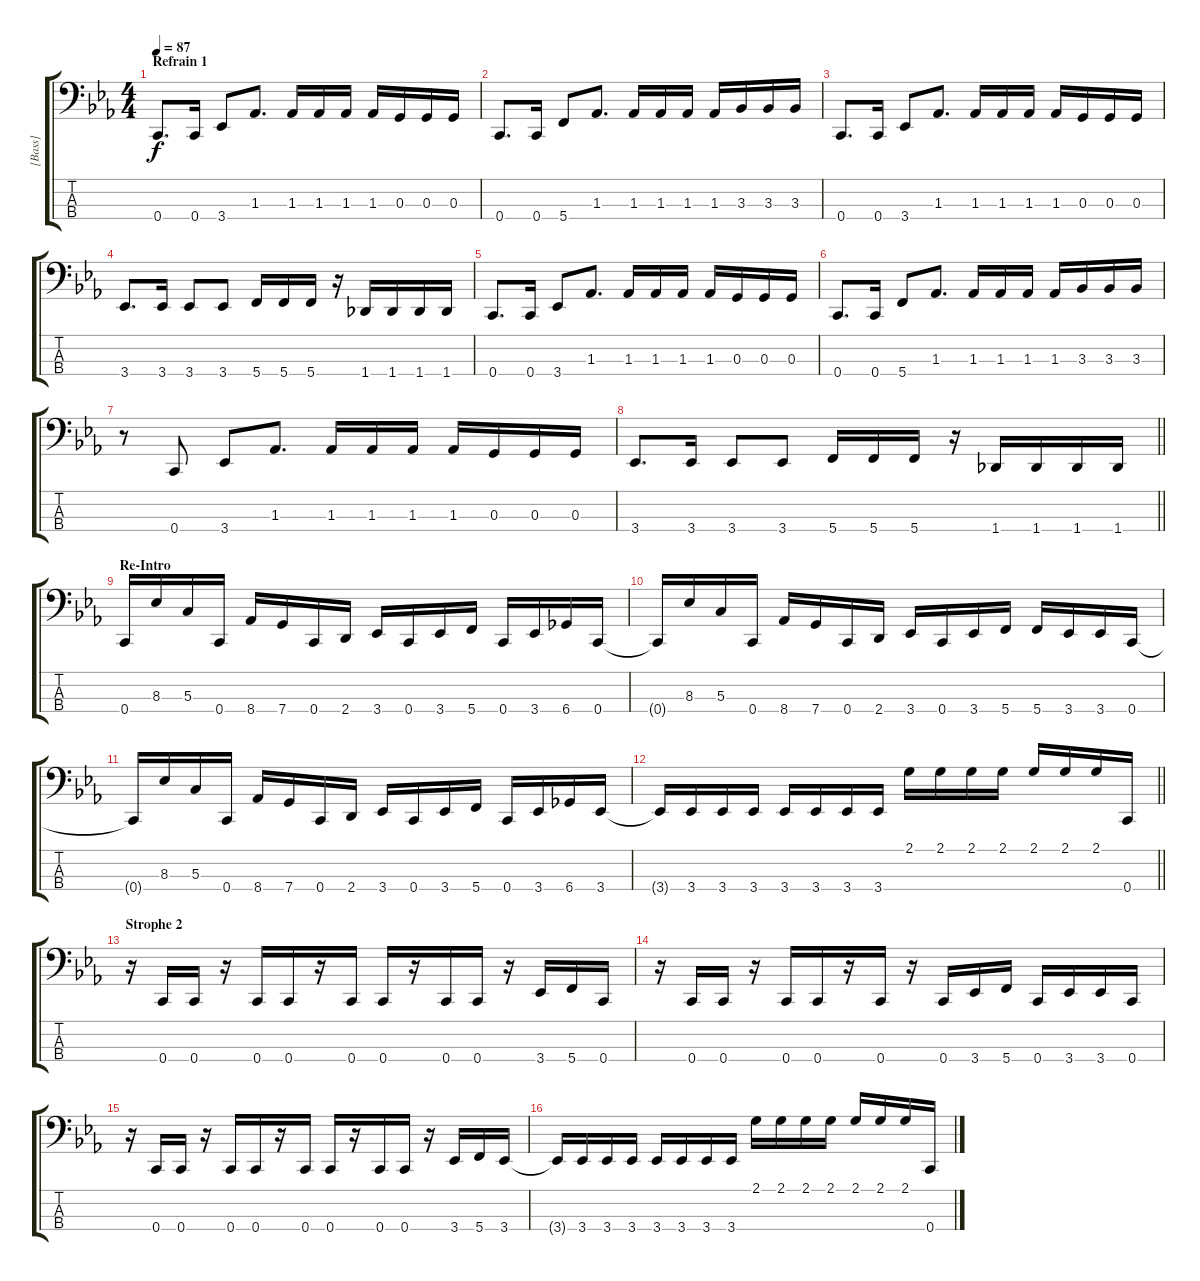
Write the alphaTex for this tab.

\track ("[Bass]" "[Bass]") {instrument electricbassfinger}
\staff {score tabs}
\tuning (F2 C2 G1 C1) {hide}
\ts (4 4)
\section ("" "Refrain 1")
\tempo 87
\clef f4
\ks cminor
0.4.8{d dy f} 0.4.16 3.4.8 1.3.8{d} 1.3.16 1.3.16 1.3.16 1.3.16 0.3.16 0.3.16 0.3.16 |
0.4.8{d} 0.4.16 5.4.8 1.3.8{d} 1.3.16 1.3.16 1.3.16 1.3.16 3.3.16 3.3.16 3.3.16 |
0.4.8{d} 0.4.16 3.4.8 1.3.8{d} 1.3.16 1.3.16 1.3.16 1.3.16 0.3.16 0.3.16 0.3.16 |
3.4.8{d} 3.4.16 3.4.8 3.4.8 5.4.16 5.4.16 5.4.16 r.16 1.4.16 1.4.16 1.4.16 1.4.16 |
0.4.8{d} 0.4.16 3.4.8 1.3.8{d} 1.3.16 1.3.16 1.3.16 1.3.16 0.3.16 0.3.16 0.3.16 |
0.4.8{d} 0.4.16 5.4.8 1.3.8{d} 1.3.16 1.3.16 1.3.16 1.3.16 3.3.16 3.3.16 3.3.16 |
r.8 0.4.8 3.4.8 1.3.8{d} 1.3.16 1.3.16 1.3.16 1.3.16 0.3.16 0.3.16 0.3.16 |
\barLineRight lightlight
3.4.8{d} 3.4.16 3.4.8 3.4.8 5.4.16 5.4.16 5.4.16 r.16 1.4.16 1.4.16 1.4.16 1.4.16 |
\section ("" "Re-Intro")
0.4.16 8.3.16 5.3.16 0.4.16 8.4.16 7.4.16 0.4.16 2.4.16 3.4.16 0.4.16 3.4.16 5.4.16 0.4.16 3.4.16 6.4.16 0.4.16 |
0.4{t}.16 8.3.16 5.3.16 0.4.16 8.4.16 7.4.16 0.4.16 2.4.16 3.4.16 0.4.16 3.4.16 5.4.16 5.4.16 3.4.16 3.4.16 0.4.16 |
0.4{t}.16 8.3.16 5.3.16 0.4.16 8.4.16 7.4.16 0.4.16 2.4.16 3.4.16 0.4.16 3.4.16 5.4.16 0.4.16 3.4.16 6.4.16 3.4.16 |
\barLineRight lightlight
3.4{t}.16 3.4.16 3.4.16 3.4.16 3.4.16 3.4.16 3.4.16 3.4.16 2.1.16 2.1.16 2.1.16 2.1.16 2.1.16 2.1.16 2.1.16 0.4.16 |
\section ("" "Strophe 2")
r.16 0.4.16 0.4.16 r.16 0.4.16 0.4.16 r.16 0.4.16 0.4.16 r.16 0.4.16 0.4.16 r.16 3.4.16 5.4.16 0.4.16 |
r.16 0.4.16 0.4.16 r.16 0.4.16 0.4.16 r.16 0.4.16 r.16 0.4.16 3.4.16 5.4.16 0.4.16 3.4.16 3.4.16 0.4.16 |
r.16 0.4.16 0.4.16 r.16 0.4.16 0.4.16 r.16 0.4.16 0.4.16 r.16 0.4.16 0.4.16 r.16 3.4.16 5.4.16 3.4.16 |
3.4{t}.16 3.4.16 3.4.16 3.4.16 3.4.16 3.4.16 3.4.16 3.4.16 2.1.16 2.1.16 2.1.16 2.1.16 2.1.16 2.1.16 2.1.16 0.4.16
